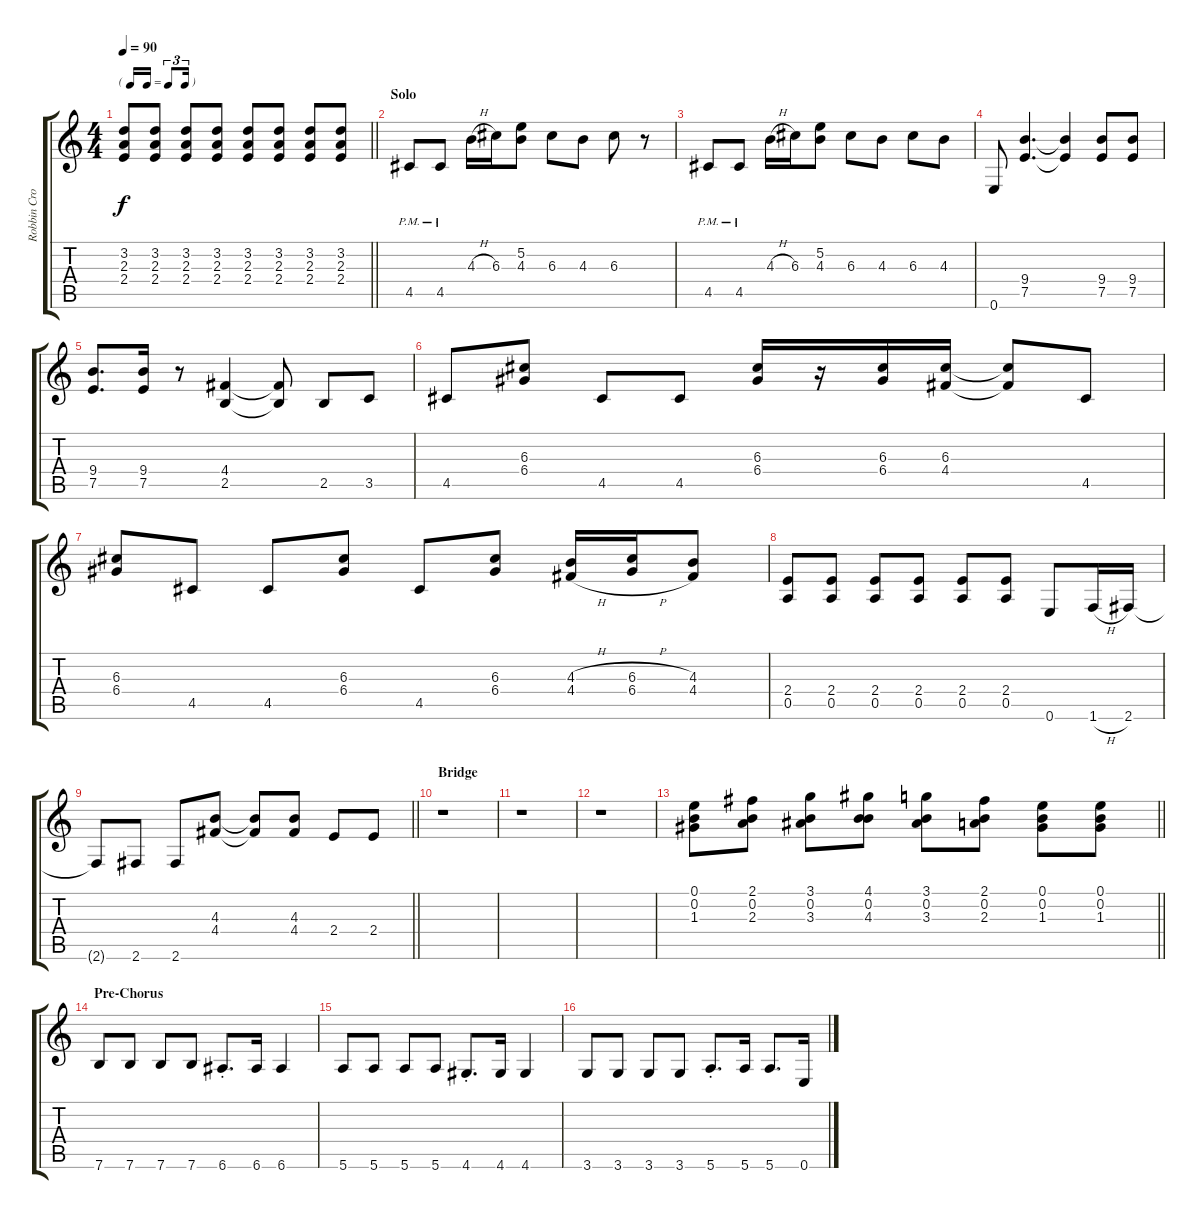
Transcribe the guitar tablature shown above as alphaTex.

\track ("Robbin Crosby - Rhytm Guitar" "Robbin Cro") {instrument overdrivenguitar}
\staff {score tabs}
\tuning (E4 B3 G3 D3 A2 E2) {hide}
\ts (4 4)
\tf triplet16th
\tempo 90
\clef g2
\barLineRight lightlight
\ks c
(3.2 2.3 2.4).8{dy f} (3.2 2.3 2.4).8 (3.2 2.3 2.4).8 (3.2 2.3 2.4).8 (3.2 2.3 2.4).8 (3.2 2.3 2.4).8 (3.2 2.3 2.4).8 (3.2 2.3 2.4).8 |
\section ("" "Solo")
4.5{pm}.8 4.5{pm}.8 4.3{h}.16 6.3.16 (5.2 4.3).8 6.3.8 4.3.8 6.3.8 r.8 |
4.5{pm}.8 4.5{pm}.8 4.3{h}.16 6.3.16 (5.2 4.3).8 6.3.8 4.3.8 6.3.8 4.3.8 |
0.6.8 (9.4 7.5).4{d} (9.4{t} 7.5{t}).4 (9.4 7.5).8 (9.4 7.5).8 |
(9.4 7.5).8{d} (9.4 7.5).16 r.8 (4.4 2.5).4 (4.4{t} 2.5{t}).8 2.5.8 3.5.8 |
4.5.8 (6.3 6.4).8 4.5.8 4.5.8 (6.3 6.4).16 r.16 (6.3 6.4).16 (6.3 4.4).16 (6.3{t} 4.4{t}).8 4.5.8 |
(6.3 6.4).8 4.5.8 4.5.8 (6.3 6.4).8 4.5.8 (6.3 6.4).8 (4.3{h} 4.4{h}).16 (6.3{h} 6.4{h}).16 (4.3 4.4).8 |
(2.4 0.5).8 (2.4 0.5).8 (2.4 0.5).8 (2.4 0.5).8 (2.4 0.5).8 (2.4 0.5).8 0.6.8 1.6{h}.16 2.6.16 |
\barLineRight lightlight
2.6{t}.8 2.6.8 2.6.8 (4.3 4.4).8 (4.3{t} 4.4{t}).8 (4.3 4.4).8 2.4.8 2.4.8 |
\section ("" "Bridge")
r.1 |
r.1 |
r.1 |
\barLineRight lightlight
(0.1 0.2 1.3).8 (2.1 0.2 2.3).8 (3.1 0.2 3.3).8 (4.1 0.2 4.3).8 (3.1 0.2 3.3).8 (2.1 0.2 2.3).8 (0.1 0.2 1.3).8 (0.1 0.2 1.3).8 |
\section ("" "Pre-Chorus")
7.6.8 7.6.8 7.6.8 7.6.8 6.6{st}.8{d} 6.6.16 6.6.4 |
5.6.8 5.6.8 5.6.8 5.6.8 4.6{st}.8{d} 4.6.16 4.6.4 |
3.6.8 3.6.8 3.6.8 3.6.8 5.6{st}.8{d} 5.6.16 5.6.8{d} 0.6.16
